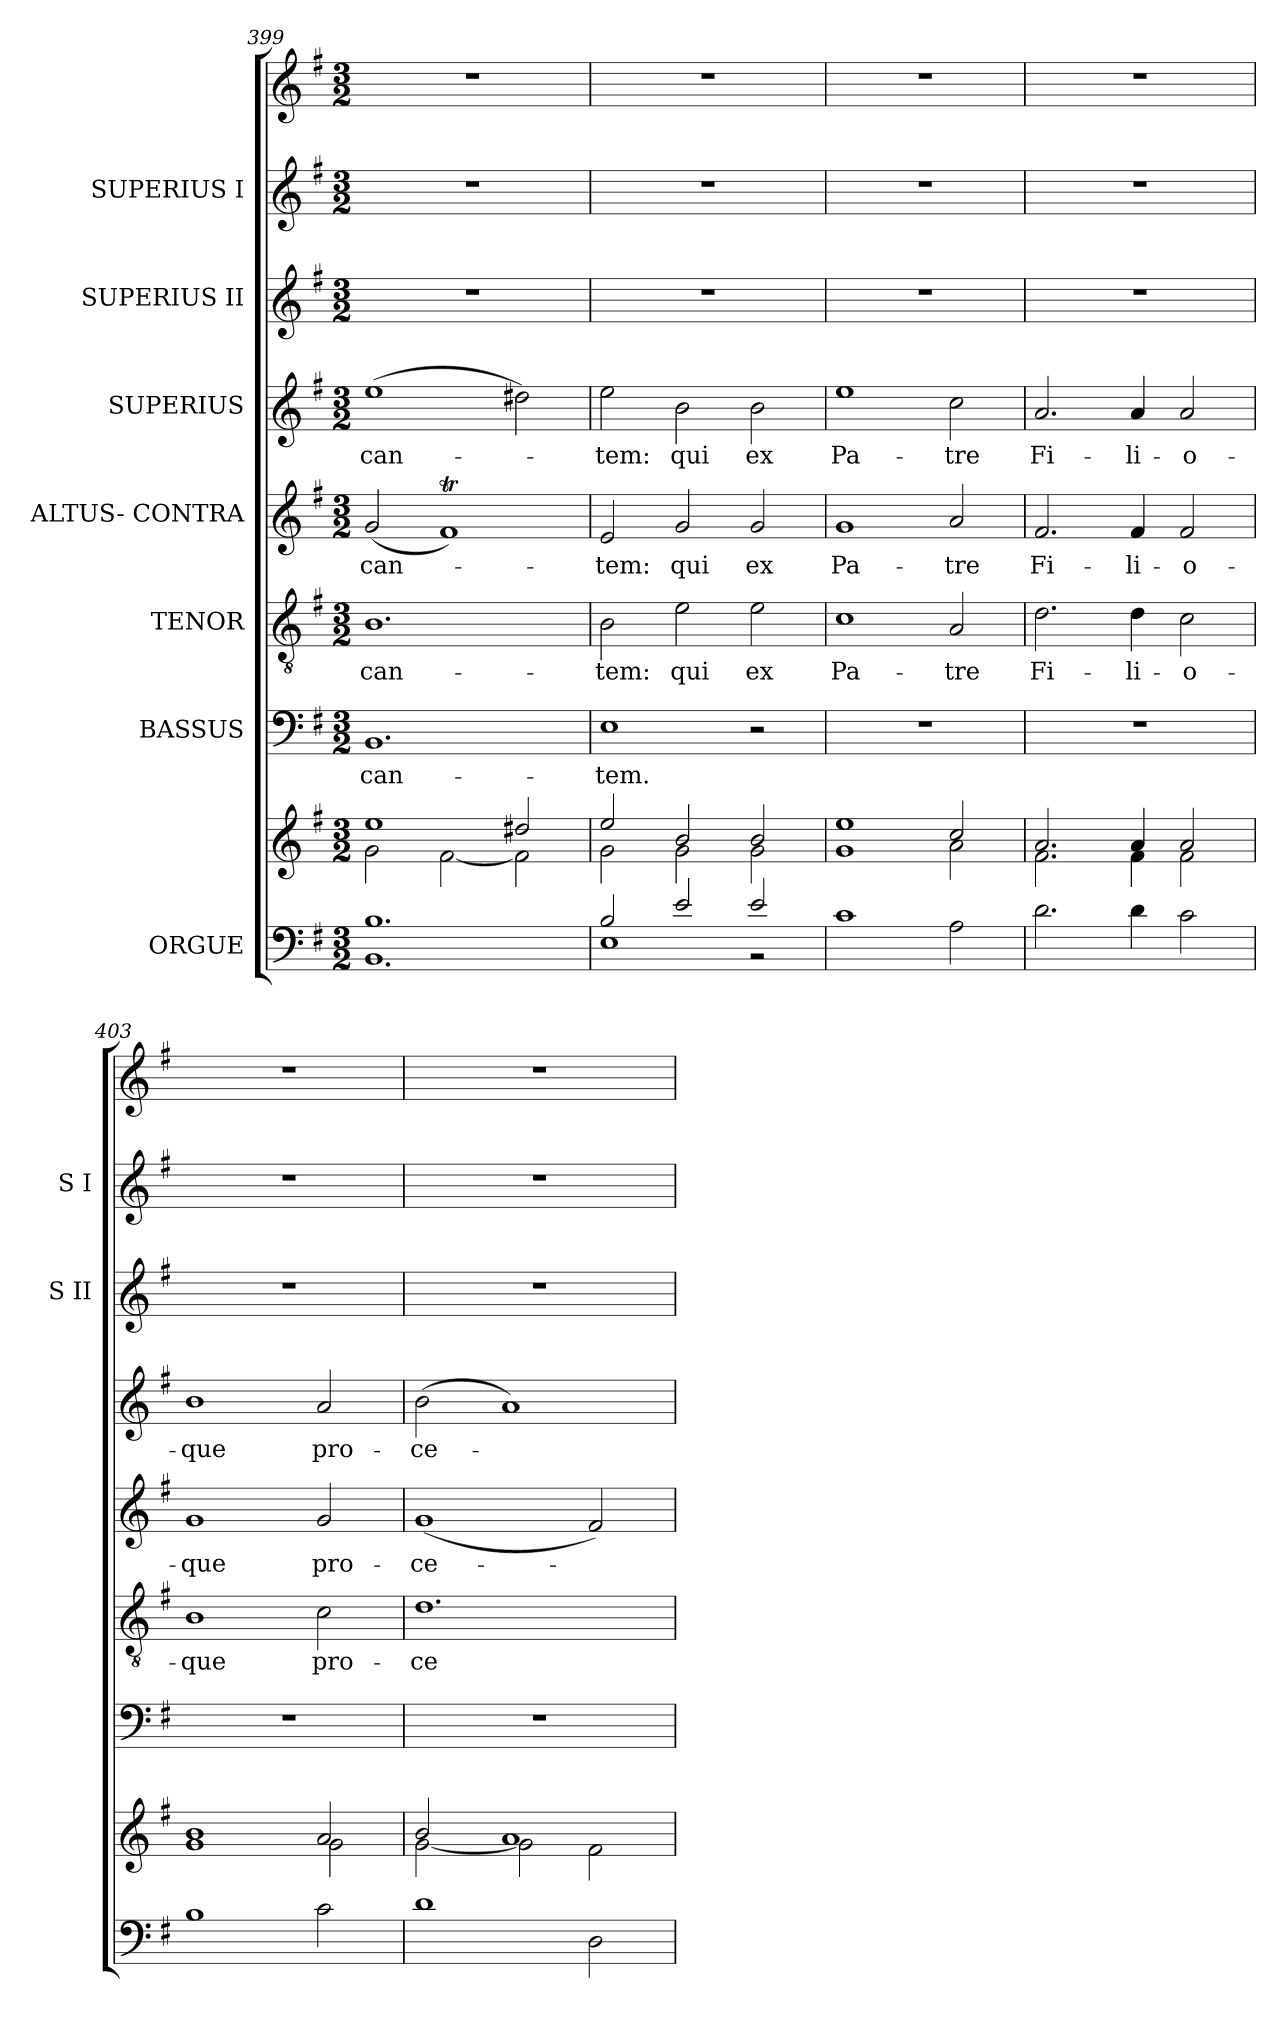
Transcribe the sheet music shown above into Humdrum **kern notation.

**kern	**kern	**kern	**text	**kern	**text	**kern	**text	**kern	**text	**kern	**kern	**kern
*part8	*part8	*part7	*part7	*part6	*part6	*part5	*part5	*part4	*part4	*part3	*part2	*part1
*staff9	*staff8	*staff7	*staff7	*staff6	*staff6	*staff5	*staff5	*staff4	*staff4	*staff3	*staff2	*staff1
*I"ORGUE	*	*I"BASSUS	*	*I"TENOR	*	*I"ALTUS- CONTRA	*	*I"SUPERIUS	*	*I"SUPERIUS II	*I"SUPERIUS I	*
*	*	*	*	*	*	*	*	*	*	*I'S II	*I'S I	*
*clefF4	*clefG2	*clefF4	*	*clefGv2	*	*clefG2	*	*clefG2	*	*clefG2	*clefG2	*clefG2
*k[f#]	*k[f#]	*k[f#]	*	*k[f#]	*	*k[f#]	*	*k[f#]	*	*k[f#]	*k[f#]	*k[f#]
*e:	*e:	*e:	*	*e:	*	*e:	*	*e:	*	*e:	*e:	*e:
*M3/2	*M3/2	*M3/2	*	*M3/2	*	*M3/2	*	*M3/2	*	*M3/2	*M3/2	*M3/2
=399	=399	=399	=399	=399	=399	=399	=399	=399	=399	=399	=399	=399
*^	*^	*	*	*	*	*	*	*	*	*	*	*
!	!	!	!	!	!LO:LY:b	!	!LO:LY:b	!	!LO:LY:b	!	!LO:LY:b	!	!	!
1.B	1.BB	1ee	2g\	1.BB	-can-	1.B	-can-	(<2g/	-can-	(>1ee	-can-	1.r	1.r	1.r
.	.	.	[<2f#\	.	.	.	.	1f#t)	.	.	.	.	.	.
.	.	2dd#X/	2f#\]	.	.	.	.	.	.	2dd#X\)	.	.	.	.
!!LO:PB:g=z
=400	=400	=400	=400	=400	=400	=400	=400	=400	=400	=400	=400	=400	=400	=400
!	!	!	!	!	!LO:LY:b	!	!LO:LY:b	!	!LO:LY:b	!	!LO:LY:b	!	!	!
2B/	1E	2ee/	2g\	1E	-tem.	2B\	-tem:	2e/	-tem:	2ee\	-tem:	1.r	1.r	1.r
!	!	!	!	!	!	!	!LO:LY:b	!	!LO:LY:b	!	!LO:LY:b	!	!	!
2e/	.	2b/	2g\	.	.	2e\	qui	2g/	qui	2b\	qui	.	.	.
!	!	!	!	!	!	!	!LO:LY:b	!	!LO:LY:b	!	!LO:LY:b	!	!	!
2e/	2r	2b/	2g\	2r	.	2e\	ex	2g/	ex	2b\	ex	.	.	.
=401	=401	=401	=401	=401	=401	=401	=401	=401	=401	=401	=401	=401	=401	=401
!	!	!	!	!	!	!	!LO:LY:b	!	!LO:LY:b	!	!LO:LY:b	!	!	!
*v	*v	*	*	*	*	*	*	*	*	*	*	*	*	*
1c	1ee	1g	1.r	.	1c	Pa-	1g	Pa-	1ee	Pa-	1.r	1.r	1.r
!	!	!	!	!	!	!LO:LY:b	!	!LO:LY:b	!	!LO:LY:b	!	!	!
2A\	2cc/	2a\	.	.	2A/	-tre	2a/	-tre	2cc\	-tre	.	.	.
=402	=402	=402	=402	=402	=402	=402	=402	=402	=402	=402	=402	=402	=402
!	!	!	!	!	!	!LO:LY:b	!	!LO:LY:b	!	!LO:LY:b	!	!	!
2.d\	2.a/	2.f#\	1.r	.	2.d\	Fi-	2.f#/	Fi-	2.a/	Fi-	1.r	1.r	1.r
!	!	!	!	!	!	!LO:LY:b	!	!LO:LY:b	!	!LO:LY:b	!	!	!
4d\	4a/	4f#\	.	.	4d\	-li-	4f#/	-li-	4a/	-li-	.	.	.
!	!	!	!	!	!	!LO:LY:b	!	!LO:LY:b	!	!LO:LY:b	!	!	!
2c\	2a/	2f#\	.	.	2c\	-o-	2f#/	-o-	2a/	-o-	.	.	.
=403	=403	=403	=403	=403	=403	=403	=403	=403	=403	=403	=403	=403	=403
!	!	!	!	!	!	!LO:LY:b	!	!LO:LY:b	!	!LO:LY:b	!	!	!
1B	1b	1g	1.r	.	1B	-que	1g	-que	1b	-que	1.r	1.r	1.r
!	!	!	!	!	!	!LO:LY:b	!	!LO:LY:b	!	!LO:LY:b	!	!	!
2c\	2a/	2g\	.	.	2c\	pro-	2g/	pro-	2a/	pro-	.	.	.
=404	=404	=404	=404	=404	=404	=404	=404	=404	=404	=404	=404	=404	=404
!	!	!	!	!	!	!LO:LY:b	!	!LO:LY:b	!	!LO:LY:b	!	!	!
1d	2b/	[<2g\	1.r	.	1.d	-ce-	(<1g	-ce-	(>2b\	-ce-	1.r	1.r	1.r
.	1a	2g\]	.	.	.	.	.	.	1a)	.	.	.	.
2D\	.	2f#\	.	.	.	.	2f#/)	.	.	.	.	.	.
*	*v	*v	*	*	*	*	*	*	*	*	*	*	*
=	=	=	=	=	=	=	=	=	=	=	=	=
*-	*-	*-	*-	*-	*-	*-	*-	*-	*-	*-	*-	*-
